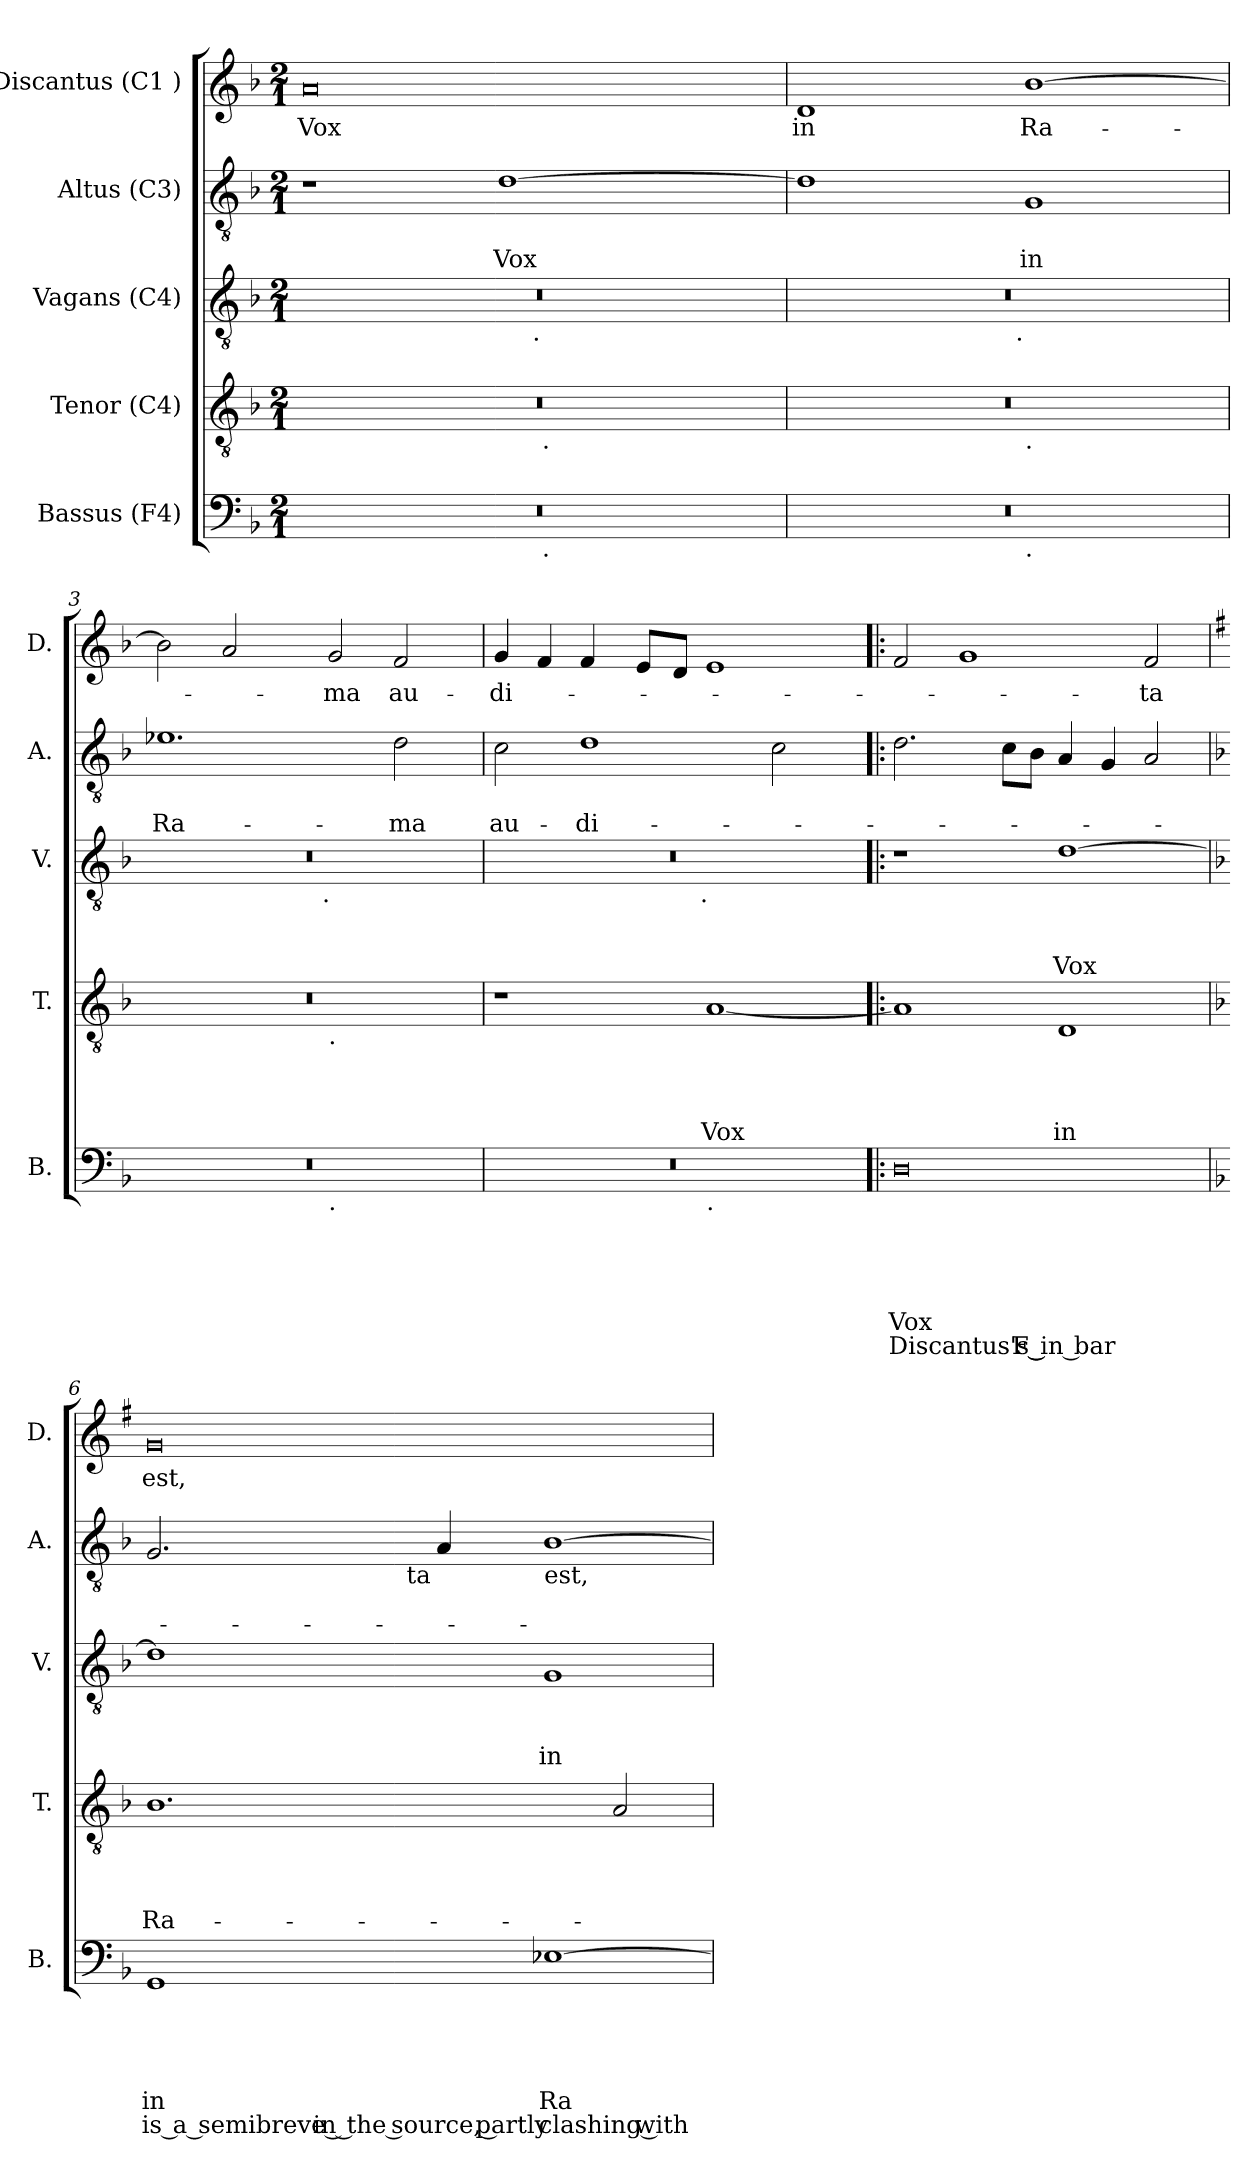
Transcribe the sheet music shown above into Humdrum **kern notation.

**kern	**text	**text	**text	**text	**text	**text	**kern	**text	**text	**text	**text	**kern	**text	**text	**text	**kern	**text	**text	**kern	**text
*part5	*part5	*part5	*part5	*part5	*part5	*part5	*part4	*part4	*part4	*part4	*part4	*part3	*part3	*part3	*part3	*part2	*part2	*part2	*part1	*part1
*staff5	*staff5	*staff5	*staff5	*staff5	*staff5	*staff5	*staff4	*staff4	*staff4	*staff4	*staff4	*staff3	*staff3	*staff3	*staff3	*staff2	*staff2	*staff2	*staff1	*staff1
*I"Bassus (F4)	*	*	*	*	*	*	*I"Tenor (C4)	*	*	*	*	*I"Vagans (C4)	*	*	*	*I"Altus (C3)	*	*	*I"Discantus (C1 )	*
*I'B.	*	*	*	*	*	*	*I'T.	*	*	*	*	*I'V.	*	*	*	*I'A.	*	*	*I'D.	*
*clefF4	*	*	*	*	*	*	*clefGv2	*	*	*	*	*clefGv2	*	*	*	*clefGv2	*	*	*clefG2	*
*k[b-]	*	*	*	*	*	*	*k[b-]	*	*	*	*	*k[b-]	*	*	*	*k[b-]	*	*	*k[b-]	*
*F:	*	*	*	*	*	*	*F:	*	*	*	*	*F:	*	*	*	*F:	*	*	*F:	*
*M2/1	*	*	*	*	*	*	*M2/1	*	*	*	*	*M2/1	*	*	*	*M2/1	*	*	*M2/1	*
=1	=1	=1	=1	=1	=1	=1	=1	=1	=1	=1	=1	=1	=1	=1	=1	=1	=1	=1	=1	=1
!	!	!	!	!	!	!	!	!	!	!	!	!	!	!	!	!	!	!	!	!LO:LY:b
*^	*	*	*	*	*	*	*^	*	*	*	*	*^	*	*	*	*	*	*	*	*
0r	1ryy	.	.	.	.	.	.	0r	1ryy	.	.	.	.	0r	3%2ryy	.	.	.	1r	.	.	0a	Vox
.	.	.	.	.	.	.	.	.	.	.	.	.	.	.	3ryy	.	.	.	.	.	.	.	.
!	!	!	!	!	!	!	!	!	!	!	!	!	!	!	!	!	!	!	!	!	!LO:LY:b	!	!
.	16.ryy	.	.	.	.	.	.	.	16.ryy	.	.	.	.	.	12ryy	.	.	.	[>1d	.	Vox	.	.
!	!	!	!	!	!	!	!	!	!	!	!	!	!	!	!LO:TX:b:t=.	!	!	!	!	!	!	!	!
.	.	.	.	.	.	.	.	.	.	.	.	.	.	.	3%2ryy	.	.	.	.	.	.	.	.
!	!	!	!	!	!	!	!	!	!LO:TX:b:t=.	!	!	!	!	!	!	!	!	!	!	!	!	!	!
!	!LO:TX:b:t=.	!	!	!	!	!	!	!	!	!	!	!	!	!	!	!	!	!	!	!	!	!	!
.	2ryy	.	.	.	.	.	.	.	2ryy	.	.	.	.	.	.	.	.	.	.	.	.	.	.
.	4ryy	.	.	.	.	.	.	.	4ryy	.	.	.	.	.	.	.	.	.	.	.	.	.	.
.	.	.	.	.	.	.	.	.	.	.	.	.	.	.	6.ryy	.	.	.	.	.	.	.	.
.	8ryy	.	.	.	.	.	.	.	8ryy	.	.	.	.	.	.	.	.	.	.	.	.	.	.
.	32ryy	.	.	.	.	.	.	.	32ryy	.	.	.	.	.	.	.	.	.	.	.	.	.	.
=2	=2	=2	=2	=2	=2	=2	=2	=2	=2	=2	=2	=2	=2	=2	=2	=2	=2	=2	=2	=2	=2	=2	=2
!	!	!	!	!	!	!	!	!	!	!	!	!	!	!	!	!	!	!	!	!	!	!	!LO:LY:b
0r	1ryy	.	.	.	.	.	.	0r	1ryy	.	.	.	.	0r	3%2ryy	.	.	.	1d]	.	.	1d	in
.	.	.	.	.	.	.	.	.	.	.	.	.	.	.	6ryy	.	.	.	.	.	.	.	.
.	.	.	.	.	.	.	.	.	.	.	.	.	.	.	12...ryy	.	.	.	.	.	.	.	.
!	!	!	!	!	!	!	!	!	!	!	!	!	!	!	!LO:TX:b:t=.	!	!	!	!	!	!	!	!
.	.	.	.	.	.	.	.	.	.	.	.	.	.	.	3%2ryy	.	.	.	.	.	.	.	.
!	!	!	!	!	!	!	!	!	!LO:TX:b:t=.	!	!	!	!	!	!	!	!	!	!	!	!	!	!
!	!LO:TX:b:t=.	!	!	!	!	!	!	!	!	!	!	!	!	!	!	!	!	!	!	!	!	!	!
!	!	!	!	!	!	!	!	!	!	!	!	!	!	!	!	!	!	!	!	!	!LO:LY:b	!	!LO:LY:b
.	1ryy	.	.	.	.	.	.	.	1ryy	.	.	.	.	.	.	.	.	.	1G	.	in	[>1b-	Ra-
.	.	.	.	.	.	.	.	.	.	.	.	.	.	.	3ryy	.	.	.	.	.	.	.	.
.	.	.	.	.	.	.	.	.	.	.	.	.	.	.	96ryy	.	.	.	.	.	.	.	.
=3	=3	=3	=3	=3	=3	=3	=3	=3	=3	=3	=3	=3	=3	=3	=3	=3	=3	=3	=3	=3	=3	=3	=3
!	!	!	!	!	!	!	!	!	!	!	!	!	!	!	!	!	!	!	!	!	!LO:LY:b	!	!
0r	1ryy	.	.	.	.	.	.	0r	1ryy	.	.	.	.	0r	3%2ryy	.	.	.	1.e-X	.	Ra-	2b-\]	.
.	.	.	.	.	.	.	.	.	.	.	.	.	.	.	.	.	.	.	.	.	.	2a/	.
.	.	.	.	.	.	.	.	.	.	.	.	.	.	.	6ryy	.	.	.	.	.	.	.	.
.	.	.	.	.	.	.	.	.	.	.	.	.	.	.	12...ryy	.	.	.	.	.	.	.	.
!	!	!	!	!	!	!	!	!	!	!	!	!	!	!	!LO:TX:b:t=.	!	!	!	!	!	!	!	!
.	.	.	.	.	.	.	.	.	.	.	.	.	.	.	3%2ryy	.	.	.	.	.	.	.	.
!	!	!	!	!	!	!	!	!	!LO:TX:b:t=.	!	!	!	!	!	!	!	!	!	!	!	!	!	!
!	!LO:TX:b:t=.	!	!	!	!	!	!	!	!	!	!	!	!	!	!	!	!	!	!	!	!	!	!
!	!	!	!	!	!	!	!	!	!	!	!	!	!	!	!	!	!	!	!	!	!	!	!LO:LY:b
.	1ryy	.	.	.	.	.	.	.	1ryy	.	.	.	.	.	.	.	.	.	.	.	.	2g/	-ma
!	!	!	!	!	!	!	!	!	!	!	!	!	!	!	!	!	!	!	!	!	!LO:LY:b	!	!LO:LY:b
.	.	.	.	.	.	.	.	.	.	.	.	.	.	.	.	.	.	.	2d\	.	-ma	2f/	au-
.	.	.	.	.	.	.	.	.	.	.	.	.	.	.	3ryy	.	.	.	.	.	.	.	.
.	.	.	.	.	.	.	.	.	.	.	.	.	.	.	96ryy	.	.	.	.	.	.	.	.
=4	=4	=4	=4	=4	=4	=4	=4	=4	=4	=4	=4	=4	=4	=4	=4	=4	=4	=4	=4	=4	=4	=4	=4
!	!	!	!	!	!	!	!	!	!	!	!	!	!	!	!	!	!	!	!	!	!LO:LY:b	!	!LO:LY:b
*	*	*	*	*	*	*	*	*v	*v	*	*	*	*	*	*	*	*	*	*	*	*	*	*
0r	1ryy	.	.	.	.	.	.	1r	.	.	.	.	0r	3%2ryy	.	.	.	2c\	.	au-	4g/	-di-
.	.	.	.	.	.	.	.	.	.	.	.	.	.	.	.	.	.	.	.	.	4f/	.
!	!	!	!	!	!	!	!	!	!	!	!	!	!	!	!	!	!	!	!	!LO:LY:b	!	!
.	.	.	.	.	.	.	.	.	.	.	.	.	.	.	.	.	.	1d	.	-di-	4f/	.
.	.	.	.	.	.	.	.	.	.	.	.	.	.	6ryy	.	.	.	.	.	.	.	.
.	.	.	.	.	.	.	.	.	.	.	.	.	.	.	.	.	.	.	.	.	8e/L	.
.	.	.	.	.	.	.	.	.	.	.	.	.	.	12...ryy	.	.	.	.	.	.	.	.
.	.	.	.	.	.	.	.	.	.	.	.	.	.	.	.	.	.	.	.	.	8d/J	.
!	!	!	!	!	!	!	!	!	!	!	!	!	!	!LO:TX:b:t=.	!	!	!	!	!	!	!	!
.	.	.	.	.	.	.	.	.	.	.	.	.	.	3%2ryy	.	.	.	.	.	.	.	.
!	!LO:TX:b:t=.	!	!	!	!	!	!	!	!	!	!	!	!	!	!	!	!	!	!	!	!	!
!	!	!	!	!	!	!	!	!	!	!	!	!LO:LY:b	!	!	!	!	!	!	!	!	!	!
.	1ryy	.	.	.	.	.	.	[<1A	.	.	.	Vox	.	.	.	.	.	.	.	.	1e	.
.	.	.	.	.	.	.	.	.	.	.	.	.	.	.	.	.	.	2c\	.	.	.	.
.	.	.	.	.	.	.	.	.	.	.	.	.	.	3ryy	.	.	.	.	.	.	.	.
.	.	.	.	.	.	.	.	.	.	.	.	.	.	96ryy	.	.	.	.	.	.	.	.
!!LO:LB:g=z
=5!|:	=5!|:	=5!|:	=5!|:	=5!|:	=5!|:	=5!|:	=5!|:	=5!|:	=5!|:	=5!|:	=5!|:	=5!|:	=5!|:	=5!|:	=5!|:	=5!|:	=5!|:	=5!|:	=5!|:	=5!|:	=5!|:	=5!|:
!	!	!	!	!	!	!LO:LY:b	!LO:LY:b	!	!	!	!	!	!	!	!	!	!	!	!	!	!	!
*v	*v	*	*	*	*	*	*	*	*	*	*	*	*v	*v	*	*	*	*	*	*	*	*
0D	.	.	.	.	Vox	Discantus's F in bar	1A]	.	.	.	.	1r	.	.	.	2.d\	.	.	2f/	.
.	.	.	.	.	.	.	.	.	.	.	.	.	.	.	.	.	.	.	1g	.
.	.	.	.	.	.	.	.	.	.	.	.	.	.	.	.	8c\L	.	.	.	.
.	.	.	.	.	.	.	.	.	.	.	.	.	.	.	.	8B-\J	.	.	.	.
!	!	!	!	!	!	!	!	!	!	!	!LO:LY:b	!	!	!	!LO:LY:b	!	!	!	!	!
.	.	.	.	.	.	.	1D	.	.	.	in	[>1d	.	.	Vox	4A/	.	.	.	.
.	.	.	.	.	.	.	.	.	.	.	.	.	.	.	.	4G/	.	.	.	.
!	!	!	!	!	!	!	!	!	!	!	!	!	!	!	!	!	!	!	!	!LO:LY:b
.	.	.	.	.	.	.	.	.	.	.	.	.	.	.	.	2A/	.	.	2f/	-ta
=6	=6	=6	=6	=6	=6	=6	=6	=6	=6	=6	=6	=6	=6	=6	=6	=6	=6	=6	=6	=6
*	*	*	*	*	*	*	*	*	*	*	*	*	*	*	*	*	*	*	*k[f#]	*
*	*	*	*	*	*	*	*	*	*	*	*	*	*	*	*	*	*	*	*G:	*
!	!	!	!	!	!LO:LY:b	!LO:LY:b	!	!	!	!	!LO:LY:b	!	!	!	!	!	!	!	!	!LO:LY:b
*	*	*	*	*	*	*	*	*	*	*	*	*	*	*	*	*^	*	*	*	*
1GG	.	.	.	.	in	is a semibreve in the source, partly	1.B-	.	.	.	Ra-	1d]	.	.	.	2.G/	2ryy	.	.	0g	est,
.	.	.	.	.	.	.	.	.	.	.	.	.	.	.	.	.	8..ryy	.	.	.	.
!	!	!	!	!	!	!	!	!	!	!	!	!	!	!	!	!	!LO:TX:b:t=ta	!	!	!	!
.	.	.	.	.	.	.	.	.	.	.	.	.	.	.	.	.	1ryy	.	.	.	.
.	.	.	.	.	.	.	.	.	.	.	.	.	.	.	.	4A/	.	.	.	.	.
!	!	!	!	!	!	!	!	!	!	!	!	!	!	!	!	!LO:TX:b:t=est,	!	!	!	!	!
!	!	!	!	!	!LO:LY:b	!LO:LY:b	!	!	!	!	!	!	!	!	!LO:LY:b	!	!	!	!	!	!
[>1E-X	.	.	.	.	Ra-	clashing with	.	.	.	.	.	1G	.	.	in	[>1B-	.	.	.	.	.
.	.	.	.	.	.	.	2A/	.	.	.	.	.	.	.	.	.	.	.	.	.	.
.	.	.	.	.	.	.	.	.	.	.	.	.	.	.	.	.	4ryy	.	.	.	.
.	.	.	.	.	.	.	.	.	.	.	.	.	.	.	.	.	32ryy	.	.	.	.
*	*	*	*	*	*	*	*	*	*	*	*	*	*	*	*	*v	*v	*	*	*	*
=	=	=	=	=	=	=	=	=	=	=	=	=	=	=	=	=	=	=	=	=
*-	*-	*-	*-	*-	*-	*-	*-	*-	*-	*-	*-	*-	*-	*-	*-	*-	*-	*-	*-	*-
